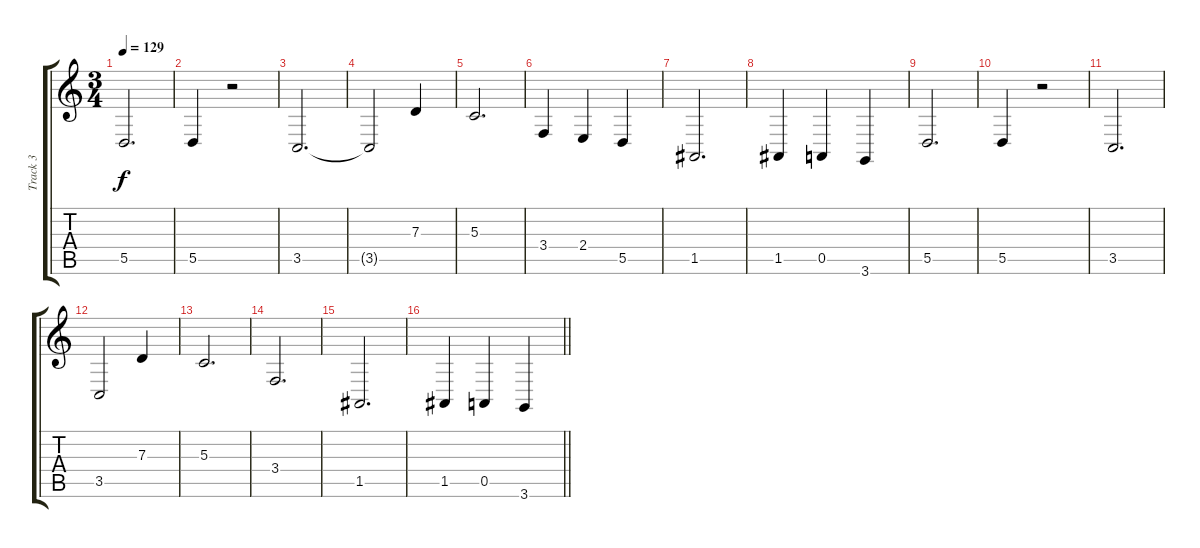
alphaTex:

\track ("Track 3" "Track 3") {instrument viola}
\staff {score tabs}
\tuning (E4 B3 G3 D3 A2 E2) {hide}
\ts (3 4)
\tempo 129
\clef g2
\ks c
5.5.2{d dy f} |
5.5.4 r.2 |
3.5.2{d} |
3.5{t}.2 7.3.4 |
5.3.2{d} |
3.4.4 2.4.4 5.5.4 |
1.5.2{d} |
1.5.4 0.5.4 3.6.4 |
5.5.2{d} |
5.5.4 r.2 |
3.5.2{d} |
3.5.2 7.3.4 |
5.3.2{d} |
3.4.2{d} |
1.5.2{d} |
\barLineRight lightlight
1.5.4 0.5.4 3.6.4
